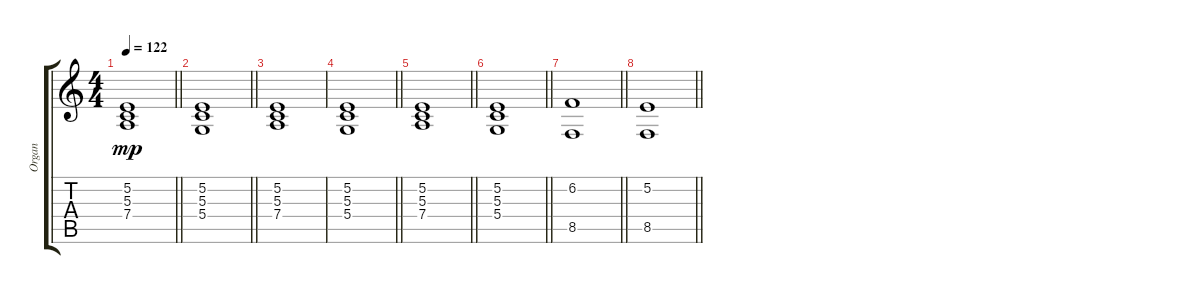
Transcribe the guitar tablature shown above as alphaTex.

\track ("Organ" "Organ") {instrument reedorgan}
\staff {score tabs}
\tuning (E4 B3 G3 D3 A2 E2) {hide}
\ts (4 4)
\tempo 122
\clef g2
\barLineRight lightlight
\ks c
(5.2 5.3 7.4).1{dy mp} |
\barLineRight lightlight
(5.2 5.3 5.4).1 |
(5.2 5.3 7.4).1 |
\barLineRight lightlight
(5.2 5.3 5.4).1 |
\barLineRight lightlight
(5.2 5.3 7.4).1 |
\barLineRight lightlight
(5.2 5.3 5.4).1 |
\barLineRight lightlight
(6.2 8.5).1 |
\barLineRight lightlight
(5.2 8.5).1
